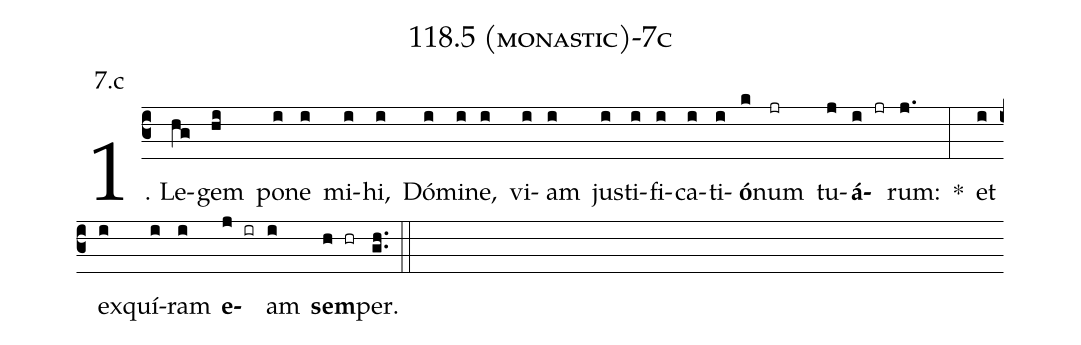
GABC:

name: 118.5 (monastic)-7c;
annotation: 7.c;
%%
(c3)1. Le(hg)gem(hi) po(i)ne(i) mi(i)hi,(i) Dó(i)mi(i)ne,(i) vi(i)am(i) jus(i)ti(i)fi(i)ca(i)ti(i)<b>ó</b>(k)num(jr) tu(j)<b>á</b>(i jr)rum:(j.) *(:) et(i) ex(i)quí(i)ram(i) <b>e</b>(j ir)am(i) <b>sem</b>(h hr)per.(gh..) (::)
